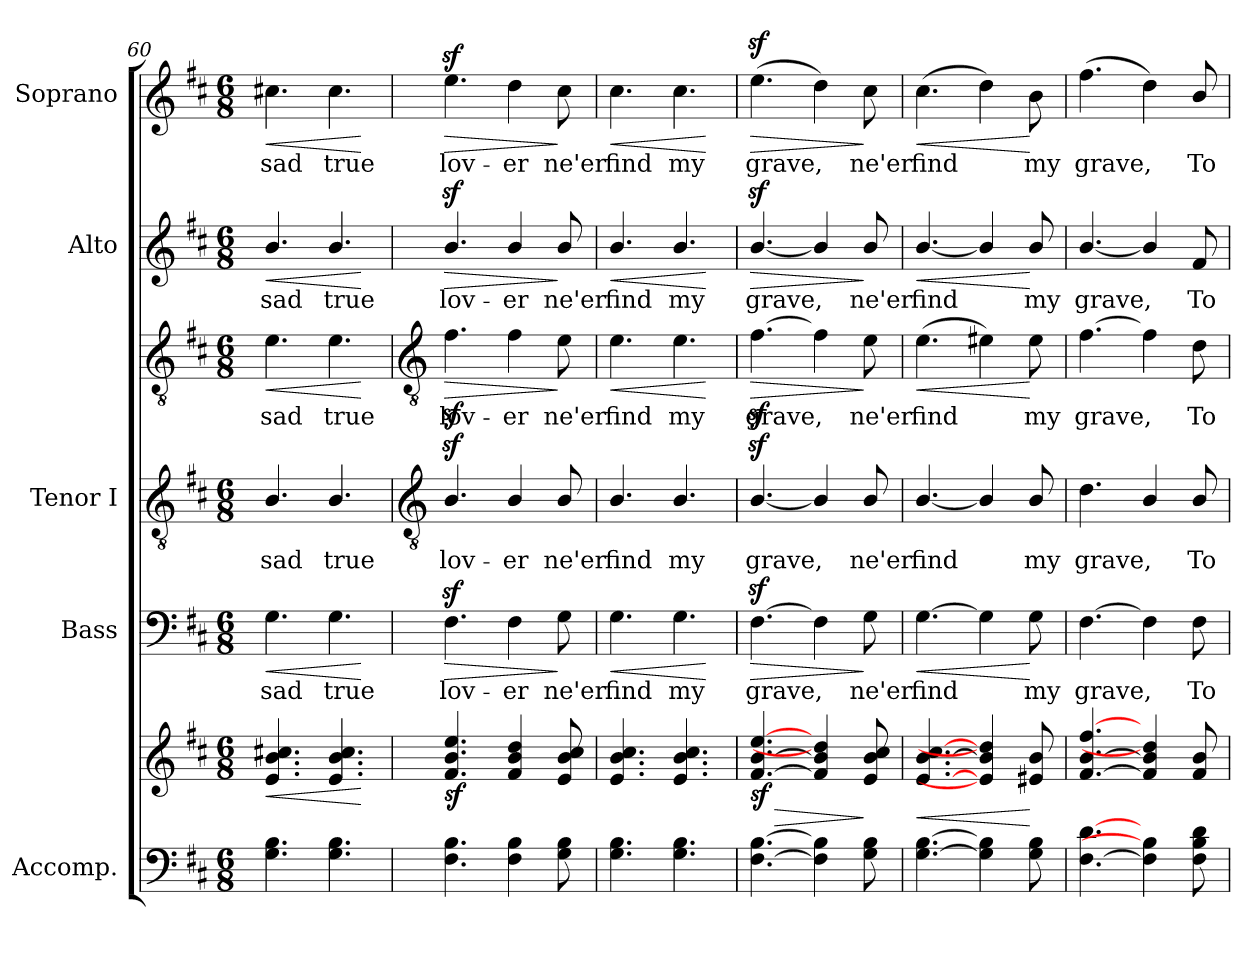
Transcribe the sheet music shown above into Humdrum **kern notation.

**kern	**kern	**dynam	**kern	**text	**dynam	**kern	**text	**kern	**text	**dynam	**kern	**text	**dynam	**kern	**text	**dynam
*part5	*part5	*part5	*part4	*part4	*part4	*part3	*part3	*part3	*part3	*part3	*part2	*part2	*part2	*part1	*part1	*part1
*staff7	*staff6	*staff6/7	*staff5	*staff5	*staff5	*staff4	*staff4	*staff3	*staff3	*staff3/4	*staff2	*staff2	*staff2	*staff1	*staff1	*staff1
*I"Accomp.	*	*	*I"Bass	*	*	*I"Tenor I	*	*	*	*	*I"Alto	*	*	*I"Soprano	*	*
*	*	*	*I'B	*	*	*I'T I	*	*	*	*	*I'A	*	*	*I'S	*	*
*clefF4	*clefG2	*	*clefF4	*	*	*clefGv2	*	*clefGv2	*	*	*clefG2	*	*	*clefG2	*	*
*k[f#c#]	*k[f#c#]	*	*k[f#c#]	*	*	*k[f#c#]	*	*k[f#c#]	*	*	*k[f#c#]	*	*	*k[f#c#]	*	*
*D:	*D:	*	*D:	*	*	*D:	*	*D:	*	*	*D:	*	*	*D:	*	*
*M6/8	*M6/8	*	*M6/8	*	*	*M6/8	*	*M6/8	*	*	*M6/8	*	*	*M6/8	*	*
=60	=60	=60	=60	=60	=60	=60	=60	=60	=60	=60	=60	=60	=60	=60	=60	=60
!	!	!LO:HP:b	!	!LO:LY:b	!LO:HP:b	!	!LO:LY:b	!	!LO:LY:b	!LO:HP:b	!	!LO:LY:b	!LO:HP:b	!	!LO:LY:b	!LO:HP:b
4.G\ 4.B\	4.e 4.b 4.cc#X	<	4.G	sad	<	4.B/	sad	4.e	sad	<	4.b/	sad	<	4.cc#X	sad	<
!	!	!	!	!LO:LY:b	!	!	!LO:LY:b	!	!LO:LY:b	!	!	!LO:LY:b	!	!	!LO:LY:b	!
4.G\ 4.B\	4.e 4.b 4.cc#	.	4.G	true	.	4.B/	true	4.e	true	.	4.b/	true	.	4.cc#	true	.
.	.	[	.	.	[	.	.	.	.	[	.	.	[	.	.	[
!!LO:LB:g=z
=61	=61	=61	=61	=61	=61	=61	=61	=61	=61	=61	=61	=61	=61	=61	=61	=61
*	*	*	*	*	*	*clefGv2	*	*clefGv2	*	*	*	*	*	*	*	*
*^	*^	*	*	*	*	*	*	*	*	*	*	*	*	*	*	*
!	!LO:N:vis=1	!	!LO:N:vis=1	!LO:DY:b	!	!LO:LY:b	!LO:HP:b	!	!LO:LY:b	!	!LO:LY:b	!LO:HP:b	!	!LO:LY:b	!LO:HP:b	!	!LO:LY:b	!LO:HP:b
4.F#\ 4.B\	2.ryy	4.f# 4.b 4.ee	2.ryy	sf	4.F#z<	lov-	>	4.Bz</	lov-	4.f#z<	lov-	>	4.bz</	lov-	>	4.eez<	lov-	>
!	!	!	!	!	!	!LO:LY:b	!	!	!LO:LY:b	!	!LO:LY:b	!	!	!LO:LY:b	!	!	!LO:LY:b	!
4F#\ 4B\	.	4f# 4b 4dd	.	.	4F#	-er	.	4B/	-er	4f#	-er	.	4b/	-er	.	4dd	-er	.
!	!	!	!	!	!	!LO:LY:b	!	!	!LO:LY:b	!	!LO:LY:b	!	!	!LO:LY:b	!	!	!LO:LY:b	!
8G\ 8B\	.	8e 8b 8cc#	.	.	8G	ne'er	]	8B/	ne'er	8e	ne'er	]	8b/	ne'er	]	8cc#	ne'er	]
=62	=62	=62	=62	=62	=62	=62	=62	=62	=62	=62	=62	=62	=62	=62	=62	=62	=62	=62
!	!LO:N:vis=1	!	!LO:N:vis=1	!LO:HP:b	!	!LO:LY:b	!LO:HP:b	!	!LO:LY:b	!	!LO:LY:b	!LO:HP:b	!	!LO:LY:b	!LO:HP:b	!	!LO:LY:b	!LO:HP:b
4.G\ 4.B\	2.ryy	4.e 4.b 4.cc#	2.ryy	<	4.G	find	<	4.B/	find	4.e	find	<	4.b/	find	<	4.cc#	find	<
!	!	!	!	!	!	!LO:LY:b	!	!	!LO:LY:b	!	!LO:LY:b	!	!	!LO:LY:b	!	!	!LO:LY:b	!
4.G\ 4.B\	.	4.e 4.b 4.cc#	.	.	4.G	my	.	4.B/	my	4.e	my	.	4.b/	my	.	4.cc#	my	.
*v	*v	*	*	*	*	*	*	*	*	*	*	*	*	*	*	*	*	*
*	*v	*v	*	*	*	*	*	*	*	*	*	*	*	*	*	*	*
.	.	[	.	.	[	.	.	.	.	[	.	.	[	.	.	[
=63	=63	=63	=63	=63	=63	=63	=63	=63	=63	=63	=63	=63	=63	=63	=63	=63
*^	*^	*	*	*	*	*	*	*	*	*	*	*	*	*	*	*
!	!LO:N:vis=1	!	!LO:N:vis=1	!LO:HP:b	!	!LO:LY:b	!LO:HP:b	!	!LO:LY:b	!	!LO:LY:b	!LO:HP:b	!	!LO:LY:b	!LO:HP:b	!	!LO:LY:b	!LO:HP:b
!	!	!	!	!LO:DY:n=1:b	!	!	!	!	!	!	!	!	!	!	!	!	!	!
[4.F#\ [4.B\	2.ryy	[4.f# [4.b [4.ee	2.ryy	> sf	[4.F#z<	grave,	>	[4.Bz</	grave,	[4.f#z<	grave,	>	[4.bz</	grave,	>	(>4.eez<	grave,	>
4F#\] 4B\]	.	4f#] 4b] 4dd]	.	.	4F#]	.	.	4B/]	.	4f#]	.	.	4b/]	.	.	4dd)	.	.
!	!	!	!	!	!	!LO:LY:b	!	!	!LO:LY:b	!	!LO:LY:b	!	!	!LO:LY:b	!	!	!LO:LY:b	!
8G\ 8B\	.	8e 8b 8cc#	.	]	8G	ne'er	]	8B/	ne'er	8e	ne'er	]	8b/	ne'er	]	8cc#	ne'er	]
=64	=64	=64	=64	=64	=64	=64	=64	=64	=64	=64	=64	=64	=64	=64	=64	=64	=64	=64
!	!LO:N:vis=1	!	!LO:N:vis=1	!LO:HP:b	!	!LO:LY:b	!LO:HP:b	!	!LO:LY:b	!	!LO:LY:b	!LO:HP:b	!	!LO:LY:b	!LO:HP:b	!	!LO:LY:b	!LO:HP:b
[4.G\ [4.B\	2.ryy	[4.e [4.b [4.cc#	2.ryy	<	[4.G	find	<	[4.B/	find	(>4.e	find	<	[4.b/	find	<	(>4.cc#	find	<
4G\] 4B\]	.	4e#] 4b] 4dd]	.	.	4G]	.	.	4B/]	.	4e#X)	.	.	4b/]	.	.	4dd)	.	.
!	!	!	!	!	!	!LO:LY:b	!	!	!LO:LY:b	!	!LO:LY:b	!	!	!LO:LY:b	!	!	!LO:LY:b	!
8G\ 8B\	.	8e# 8b	.	[	8G	my	[	8B/	my	8e#	my	[	8b/	my	[	8b	my	[
=65	=65	=65	=65	=65	=65	=65	=65	=65	=65	=65	=65	=65	=65	=65	=65	=65	=65	=65
!	!LO:N:vis=1	!	!LO:N:vis=1	!	!	!LO:LY:b	!	!	!LO:LY:b	!	!LO:LY:b	!	!	!LO:LY:b	!	!	!LO:LY:b	!
[4.F#\ [4.d\	2.ryy	[4.f# [4.b [4.ff#	2.ryy	.	[4.F#	grave,	.	4.d	grave,	[4.f#	grave,	.	[4.b/	grave,	.	(>4.ff#	grave,	.
4F#\] 4B\]	.	4f#] 4b] 4dd]	.	.	4F#]	.	.	4B/	.	4f#]	.	.	4b/]	.	.	4dd)	.	.
!	!	!	!	!	!	!LO:LY:b	!	!	!LO:LY:b	!	!LO:LY:b	!	!	!LO:LY:b	!	!	!LO:LY:b	!
8F#\ 8B\ 8d\	.	8f# 8b	.	.	8F#	To	.	8B/	To	8d	To	.	8f#	To	.	8b/	To	.
*v	*v	*	*	*	*	*	*	*	*	*	*	*	*	*	*	*	*	*
*	*v	*v	*	*	*	*	*	*	*	*	*	*	*	*	*	*	*
=	=	=	=	=	=	=	=	=	=	=	=	=	=	=	=	=
*-	*-	*-	*-	*-	*-	*-	*-	*-	*-	*-	*-	*-	*-	*-	*-	*-
